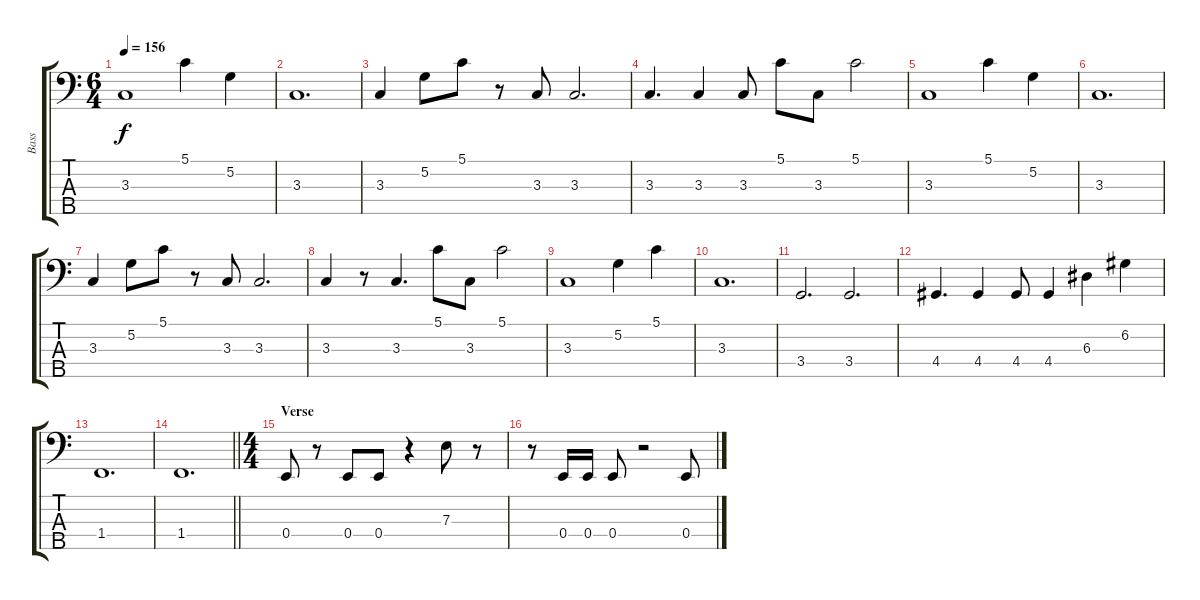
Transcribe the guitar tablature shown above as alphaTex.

\track ("Bass" "Bass") {instrument electricbassfinger}
\staff {score tabs}
\tuning (G2 D2 A1 E1 B0) {hide}
\ts (6 4)
\tempo 156
\clef f4
\ks c
3.3.1{dy f} 5.1.4 5.2.4 |
3.3.1{d} |
3.3.4 5.2.8 5.1.8 r.8 3.3.8 3.3.2{d} |
3.3.4{d} 3.3.4 3.3.8 5.1.8 3.3.8 5.1.2 |
3.3.1 5.1.4 5.2.4 |
3.3.1{d} |
3.3.4 5.2.8 5.1.8 r.8 3.3.8 3.3.2{d} |
3.3.4 r.8 3.3.4{d} 5.1.8 3.3.8 5.1.2 |
3.3.1 5.2.4 5.1.4 |
3.3.1{d} |
3.4.2{d} 3.4.2{d} |
4.4.4{d} 4.4.4 4.4.8 4.4.4 6.3.4 6.2.4 |
1.4.1{d} |
\barLineRight lightlight
1.4.1{d} |
\ts (4 4)
\section ("" "Verse")
0.4.8 r.8 0.4.8 0.4.8 r.4 7.3.8 r.8 |
r.8 0.4.16 0.4.16 0.4.8 r.2 0.4.8
